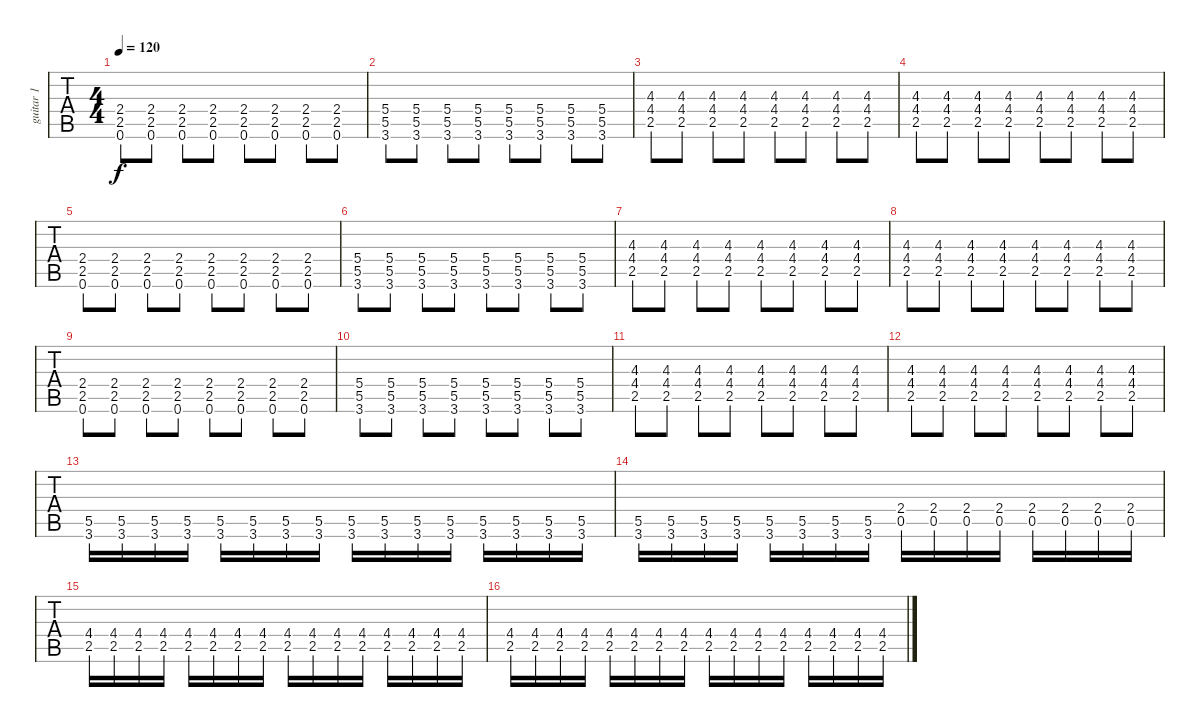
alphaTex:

\track ("guitar 1" "guitar 1") {instrument distortionguitar}
\staff {tabs}
\tuning (D4 A3 F3 C3 G2 D2) {hide}
\ts (4 4)
\tempo 120
\clef g2
\ks eminor
(2.4 2.5 0.6).8{dy f} (2.4 2.5 0.6).8 (2.4 2.5 0.6).8 (2.4 2.5 0.6).8 (2.4 2.5 0.6).8 (2.4 2.5 0.6).8 (2.4 2.5 0.6).8 (2.4 2.5 0.6).8 |
(5.4 5.5 3.6).8 (5.4 5.5 3.6).8 (5.4 5.5 3.6).8 (5.4 5.5 3.6).8 (5.4 5.5 3.6).8 (5.4 5.5 3.6).8 (5.4 5.5 3.6).8 (5.4 5.5 3.6).8 |
(4.3 4.4 2.5).8 (4.3 4.4 2.5).8 (4.3 4.4 2.5).8 (4.3 4.4 2.5).8 (4.3 4.4 2.5).8 (4.3 4.4 2.5).8 (4.3 4.4 2.5).8 (4.3 4.4 2.5).8 |
(4.3 4.4 2.5).8 (4.3 4.4 2.5).8 (4.3 4.4 2.5).8 (4.3 4.4 2.5).8 (4.3 4.4 2.5).8 (4.3 4.4 2.5).8 (4.3 4.4 2.5).8 (4.3 4.4 2.5).8 |
(2.4 2.5 0.6).8 (2.4 2.5 0.6).8 (2.4 2.5 0.6).8 (2.4 2.5 0.6).8 (2.4 2.5 0.6).8 (2.4 2.5 0.6).8 (2.4 2.5 0.6).8 (2.4 2.5 0.6).8 |
(5.4 5.5 3.6).8 (5.4 5.5 3.6).8 (5.4 5.5 3.6).8 (5.4 5.5 3.6).8 (5.4 5.5 3.6).8 (5.4 5.5 3.6).8 (5.4 5.5 3.6).8 (5.4 5.5 3.6).8 |
(4.3 4.4 2.5).8 (4.3 4.4 2.5).8 (4.3 4.4 2.5).8 (4.3 4.4 2.5).8 (4.3 4.4 2.5).8 (4.3 4.4 2.5).8 (4.3 4.4 2.5).8 (4.3 4.4 2.5).8 |
(4.3 4.4 2.5).8 (4.3 4.4 2.5).8 (4.3 4.4 2.5).8 (4.3 4.4 2.5).8 (4.3 4.4 2.5).8 (4.3 4.4 2.5).8 (4.3 4.4 2.5).8 (4.3 4.4 2.5).8 |
(2.4 2.5 0.6).8 (2.4 2.5 0.6).8 (2.4 2.5 0.6).8 (2.4 2.5 0.6).8 (2.4 2.5 0.6).8 (2.4 2.5 0.6).8 (2.4 2.5 0.6).8 (2.4 2.5 0.6).8 |
(5.4 5.5 3.6).8 (5.4 5.5 3.6).8 (5.4 5.5 3.6).8 (5.4 5.5 3.6).8 (5.4 5.5 3.6).8 (5.4 5.5 3.6).8 (5.4 5.5 3.6).8 (5.4 5.5 3.6).8 |
(4.3 4.4 2.5).8 (4.3 4.4 2.5).8 (4.3 4.4 2.5).8 (4.3 4.4 2.5).8 (4.3 4.4 2.5).8 (4.3 4.4 2.5).8 (4.3 4.4 2.5).8 (4.3 4.4 2.5).8 |
(4.3 4.4 2.5).8 (4.3 4.4 2.5).8 (4.3 4.4 2.5).8 (4.3 4.4 2.5).8 (4.3 4.4 2.5).8 (4.3 4.4 2.5).8 (4.3 4.4 2.5).8 (4.3 4.4 2.5).8 |
(5.5 3.6).16 (5.5 3.6).16 (5.5 3.6).16 (5.5 3.6).16 (5.5 3.6).16 (5.5 3.6).16 (5.5 3.6).16 (5.5 3.6).16 (5.5 3.6).16 (5.5 3.6).16 (5.5 3.6).16 (5.5 3.6).16 (5.5 3.6).16 (5.5 3.6).16 (5.5 3.6).16 (5.5 3.6).16 |
(5.5 3.6).16 (5.5 3.6).16 (5.5 3.6).16 (5.5 3.6).16 (5.5 3.6).16 (5.5 3.6).16 (5.5 3.6).16 (5.5 3.6).16 (2.4 0.5).16 (2.4 0.5).16 (2.4 0.5).16 (2.4 0.5).16 (2.4 0.5).16 (2.4 0.5).16 (2.4 0.5).16 (2.4 0.5).16 |
(4.4 2.5).16 (4.4 2.5).16 (4.4 2.5).16 (4.4 2.5).16 (4.4 2.5).16 (4.4 2.5).16 (4.4 2.5).16 (4.4 2.5).16 (4.4 2.5).16 (4.4 2.5).16 (4.4 2.5).16 (4.4 2.5).16 (4.4 2.5).16 (4.4 2.5).16 (4.4 2.5).16 (4.4 2.5).16 |
(4.4 2.5).16 (4.4 2.5).16 (4.4 2.5).16 (4.4 2.5).16 (4.4 2.5).16 (4.4 2.5).16 (4.4 2.5).16 (4.4 2.5).16 (4.4 2.5).16 (4.4 2.5).16 (4.4 2.5).16 (4.4 2.5).16 (4.4 2.5).16 (4.4 2.5).16 (4.4 2.5).16 (4.4 2.5).16
